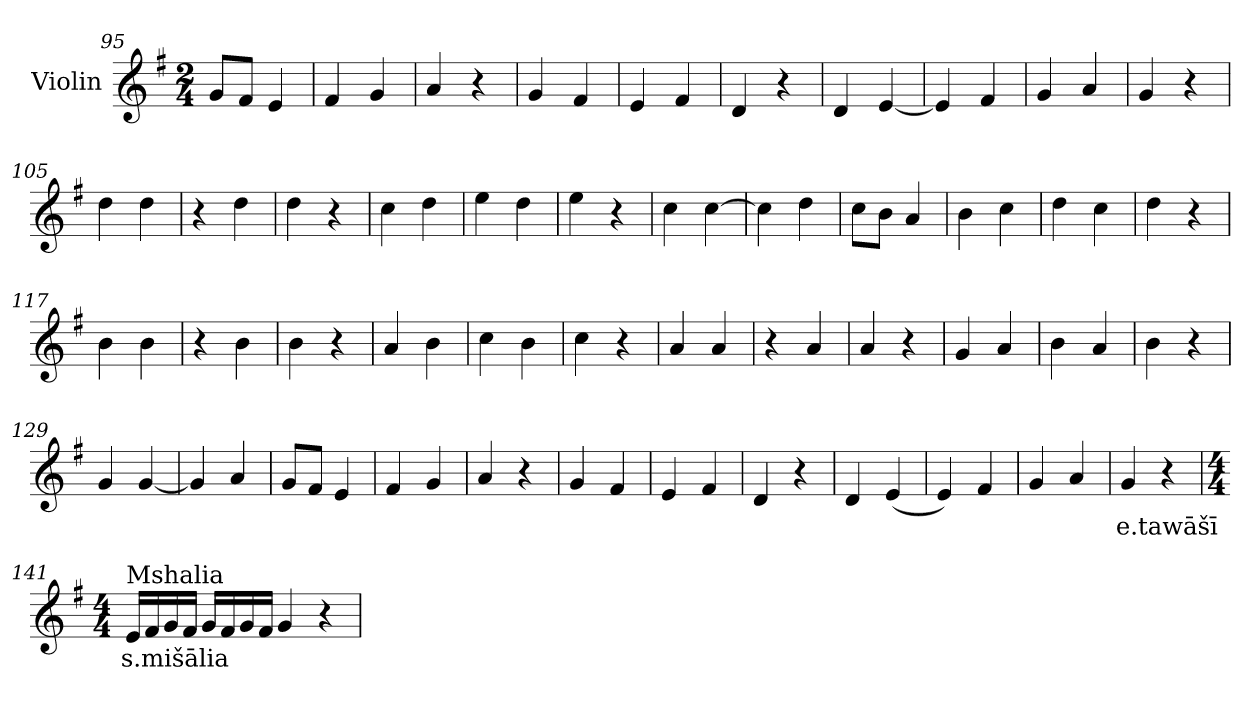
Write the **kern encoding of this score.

**kern	**text
*part1	*part1
*staff1	*staff1
*I"Violin	*
!!LO:LB:g=z
*clefG2	*
*k[f#]	*
*G:	*
*M2/4	*
=95	=95
8g/L	.
8f#/J	.
4e/	.
=96	=96
4f#/	.
4g/	.
=97	=97
4a/	.
4r	.
=98	=98
4g/	.
4f#/	.
=99	=99
4e/	.
4f#/	.
=100	=100
4d/	.
4r	.
=101	=101
4d/	.
[4e/	.
=102	=102
4e/]	.
4f#/	.
=103	=103
4g/	.
4a/	.
=104	=104
4g/	.
4r	.
!!LO:LB:g=z
=105	=105
4dd\	.
4dd\	.
=106	=106
4r	.
4dd\	.
=107	=107
4dd\	.
4r	.
=108	=108
4cc\	.
4dd\	.
=109	=109
4ee\	.
4dd\	.
=110	=110
4ee\	.
4r	.
=111	=111
4cc\	.
[4cc\	.
=112	=112
4cc\]	.
4dd\	.
=113	=113
8cc\L	.
8b\J	.
4a/	.
=114	=114
4b\	.
4cc\	.
!!LO:PB:g=z
=115	=115
4dd\	.
4cc\	.
=116	=116
4dd\	.
4r	.
=117	=117
4b\	.
4b\	.
=118	=118
4r	.
4b\	.
=119	=119
4b\	.
4r	.
=120	=120
4a/	.
4b\	.
=121	=121
4cc\	.
4b\	.
=122	=122
4cc\	.
4r	.
=123	=123
4a/	.
4a/	.
=124	=124
4r	.
4a/	.
!!LO:LB:g=z
=125	=125
4a/	.
4r	.
=126	=126
4g/	.
4a/	.
=127	=127
4b\	.
4a/	.
=128	=128
4b\	.
4r	.
=129	=129
4g/	.
[4g/	.
=130	=130
4g/]	.
4a/	.
=131	=131
8g/L	.
8f#/J	.
4e/	.
=132	=132
4f#/	.
4g/	.
=133	=133
4a/	.
4r	.
=134	=134
4g/	.
4f#/	.
!!LO:LB:g=z
=135	=135
4e/	.
4f#/	.
=136	=136
4d/	.
4r	.
=137	=137
4d/	.
(<4e/	.
=138	=138
4e/)	.
4f#/	.
=139	=139
4g/	.
4a/	.
=140	=140
!	!LO:LY:b
4g/	e.tawāšī
4r	.
=141	=141
*M4/4	*
*MM90	*
!LO:TX:a:t=Mshalia	!
!	!LO:LY:b
16e/LL	s.mišālia
16f#/	.
16g/	.
16f#/JJ	.
16g/LL	.
16f#/	.
16g/	.
16f#/JJ	.
4g/	.
4r	.
=	=
*-	*-
